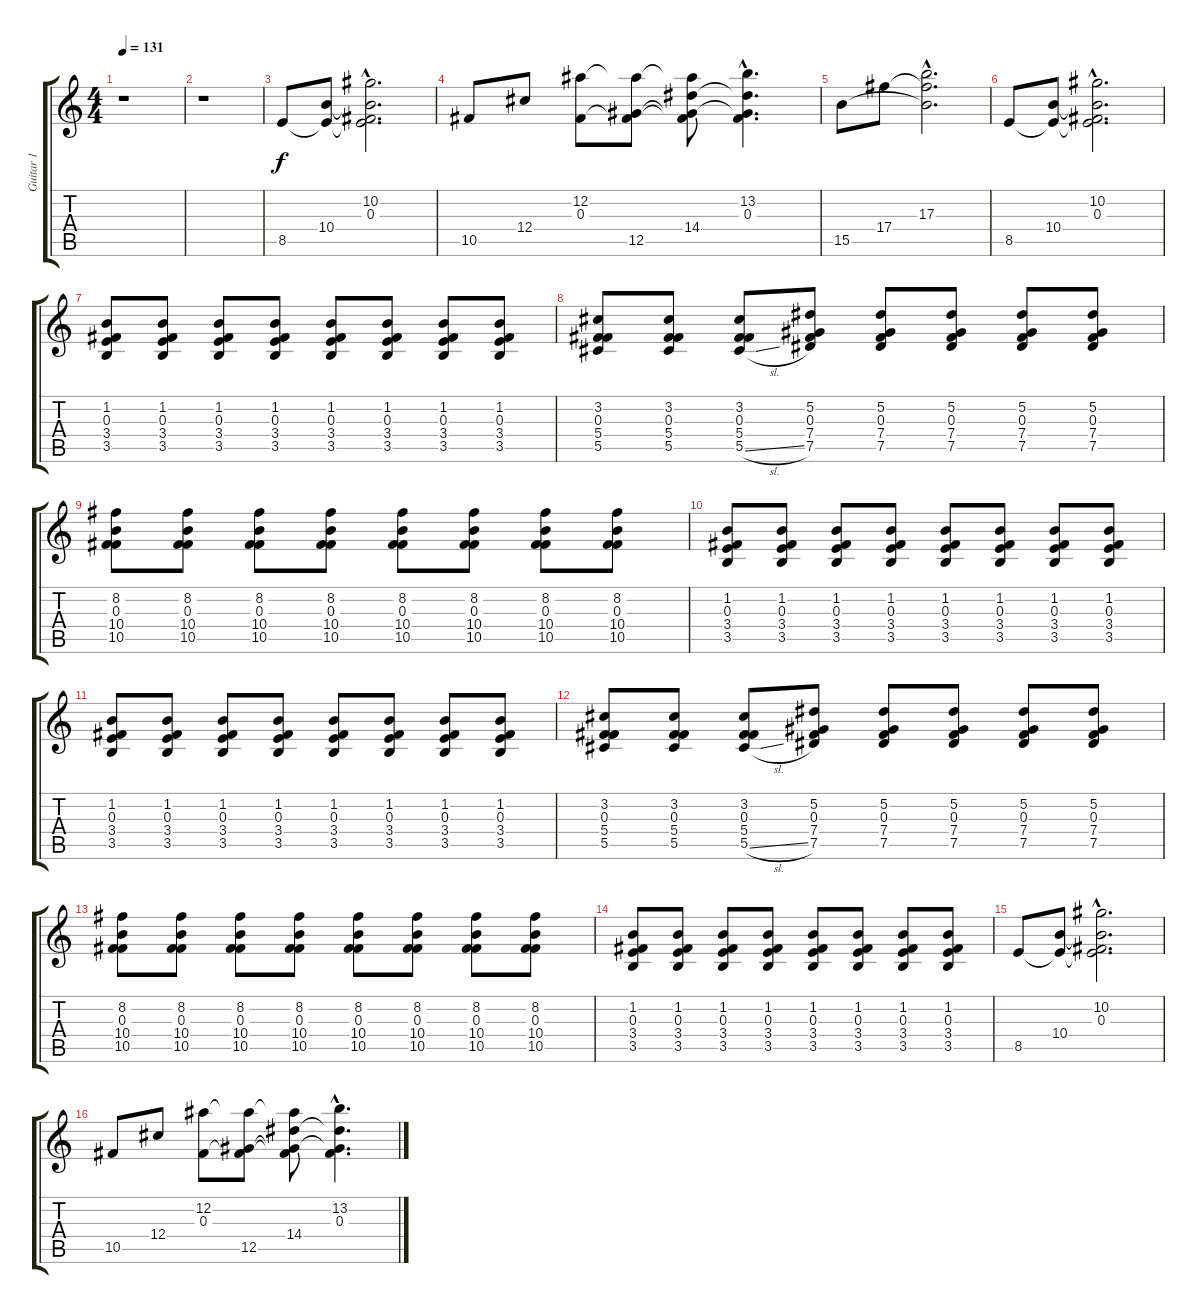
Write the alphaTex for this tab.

\track ("Guitar 1" "Guitar 1") {instrument distortionguitar}
\staff {score tabs}
\tuning (Eb4 Bb3 Gb3 Db3 Ab2 Eb2) {hide}
\ts (4 4)
\tempo 131
\clef g2
\ks c
r.1{dy f} |
r.1 |
8.5.8 (10.4 8.5{t}).8 (10.2{hac} 0.3{hac} 10.4{hac t} 8.5{hac t}).2{d} |
10.5.8 12.4.8 (12.2 0.3).8 (12.2{t} 0.3{t} 12.5).8 (12.2{t} 0.3{t} 14.4 12.5{t}).8 (13.2{hac} 0.3{hac} 14.4{hac t} 12.5{hac t}).4{d} |
15.5.8 17.4.8 (17.3{hac} 17.4{hac t} 15.5{hac t}).2{d} |
8.5.8 (10.4 8.5{t}).8 (10.2{hac} 0.3{hac} 10.4{hac t} 8.5{hac t}).2{d} |
(1.2 0.3 3.4 3.5).8 (1.2 0.3 3.4 3.5).8 (1.2 0.3 3.4 3.5).8 (1.2 0.3 3.4 3.5).8 (1.2 0.3 3.4 3.5).8 (1.2 0.3 3.4 3.5).8 (1.2 0.3 3.4 3.5).8 (1.2 0.3 3.4 3.5).8 |
(3.2 0.3 5.4 5.5).8 (3.2 0.3 5.4 5.5).8 (3.2 0.3 5.4 5.5{sl}).8 (5.2 0.3 7.4 7.5).8 (5.2 0.3 7.4 7.5).8 (5.2 0.3 7.4 7.5).8 (5.2 0.3 7.4 7.5).8 (5.2 0.3 7.4 7.5).8 |
(8.2 0.3 10.4 10.5).8 (8.2 0.3 10.4 10.5).8 (8.2 0.3 10.4 10.5).8 (8.2 0.3 10.4 10.5).8 (8.2 0.3 10.4 10.5).8 (8.2 0.3 10.4 10.5).8 (8.2 0.3 10.4 10.5).8 (8.2 0.3 10.4 10.5).8 |
(1.2 0.3 3.4 3.5).8 (1.2 0.3 3.4 3.5).8 (1.2 0.3 3.4 3.5).8 (1.2 0.3 3.4 3.5).8 (1.2 0.3 3.4 3.5).8 (1.2 0.3 3.4 3.5).8 (1.2 0.3 3.4 3.5).8 (1.2 0.3 3.4 3.5).8 |
(1.2 0.3 3.4 3.5).8 (1.2 0.3 3.4 3.5).8 (1.2 0.3 3.4 3.5).8 (1.2 0.3 3.4 3.5).8 (1.2 0.3 3.4 3.5).8 (1.2 0.3 3.4 3.5).8 (1.2 0.3 3.4 3.5).8 (1.2 0.3 3.4 3.5).8 |
(3.2 0.3 5.4 5.5).8 (3.2 0.3 5.4 5.5).8 (3.2 0.3 5.4 5.5{sl}).8 (5.2 0.3 7.4 7.5).8 (5.2 0.3 7.4 7.5).8 (5.2 0.3 7.4 7.5).8 (5.2 0.3 7.4 7.5).8 (5.2 0.3 7.4 7.5).8 |
(8.2 0.3 10.4 10.5).8 (8.2 0.3 10.4 10.5).8 (8.2 0.3 10.4 10.5).8 (8.2 0.3 10.4 10.5).8 (8.2 0.3 10.4 10.5).8 (8.2 0.3 10.4 10.5).8 (8.2 0.3 10.4 10.5).8 (8.2 0.3 10.4 10.5).8 |
(1.2 0.3 3.4 3.5).8 (1.2 0.3 3.4 3.5).8 (1.2 0.3 3.4 3.5).8 (1.2 0.3 3.4 3.5).8 (1.2 0.3 3.4 3.5).8 (1.2 0.3 3.4 3.5).8 (1.2 0.3 3.4 3.5).8 (1.2 0.3 3.4 3.5).8 |
8.5.8 (10.4 8.5{t}).8 (10.2{hac} 0.3{hac} 10.4{hac t} 8.5{hac t}).2{d} |
10.5.8 12.4.8 (12.2 0.3).8 (12.2{t} 0.3{t} 12.5).8 (12.2{t} 0.3{t} 14.4 12.5{t}).8 (13.2{hac} 0.3{hac} 14.4{hac t} 12.5{hac t}).4{d}
